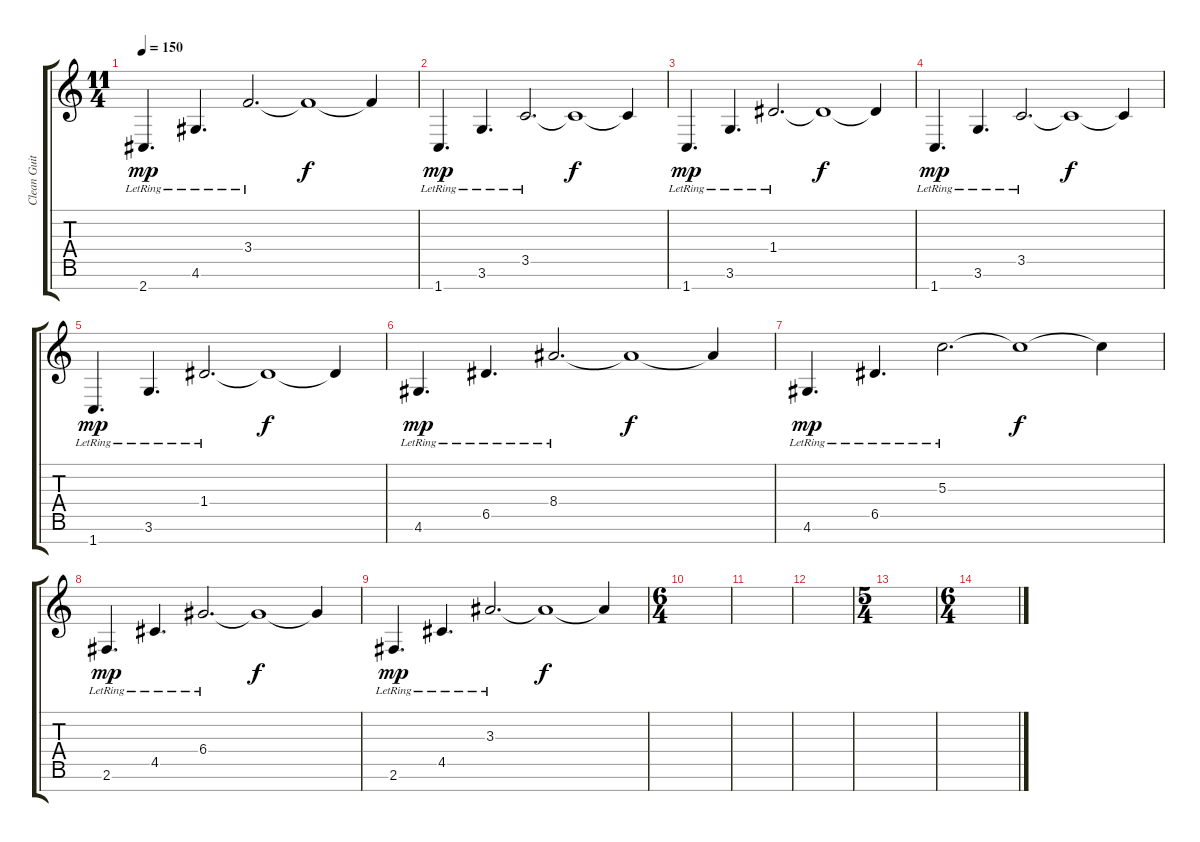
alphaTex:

\track ("Clean Guitar 2" "Clean Guit") {instrument electricguitarjazz}
\staff {score tabs}
\tuning (E4 B3 G3 D3 A2 E2 B1) {hide}
\ts (11 4)
\tempo 150
\clef g2
\ks c
2.7{lr}.4{d dy mp} 4.6{lr}.4{d} 3.4{lr}.2{d} 3.4{t}.1{dy f} 3.4{t}.4 |
1.7{lr}.4{d dy mp} 3.6{lr}.4{d} 3.5{lr}.2{d} 3.5{t}.1{dy f} 3.5{t}.4 |
1.7{lr}.4{d dy mp} 3.6{lr}.4{d} 1.4{lr}.2{d} 1.4{t}.1{dy f} 1.4{t}.4 |
1.7{lr}.4{d dy mp} 3.6{lr}.4{d} 3.5{lr}.2{d} 3.5{t}.1{dy f} 3.5{t}.4 |
1.7{lr}.4{d dy mp} 3.6{lr}.4{d} 1.4{lr}.2{d} 1.4{t}.1{dy f} 1.4{t}.4 |
4.6{lr}.4{d dy mp} 6.5{lr}.4{d} 8.4{lr}.2{d} 8.4{t}.1{dy f} 8.4{t}.4 |
4.6{lr}.4{d dy mp} 6.5{lr}.4{d} 5.3{lr}.2{d} 5.3{t}.1{dy f} 5.3{t}.4 |
2.6{lr}.4{d dy mp} 4.5{lr}.4{d} 6.4{lr}.2{d} 6.4{t}.1{dy f} 6.4{t}.4 |
2.6{lr}.4{d dy mp} 4.5{lr}.4{d} 3.3{lr}.2{d} 3.3{t}.1{dy f} 3.3{t}.4 |
\ts (6 4)
|
|
|
\ts (5 4)
|
\ts (6 4)
